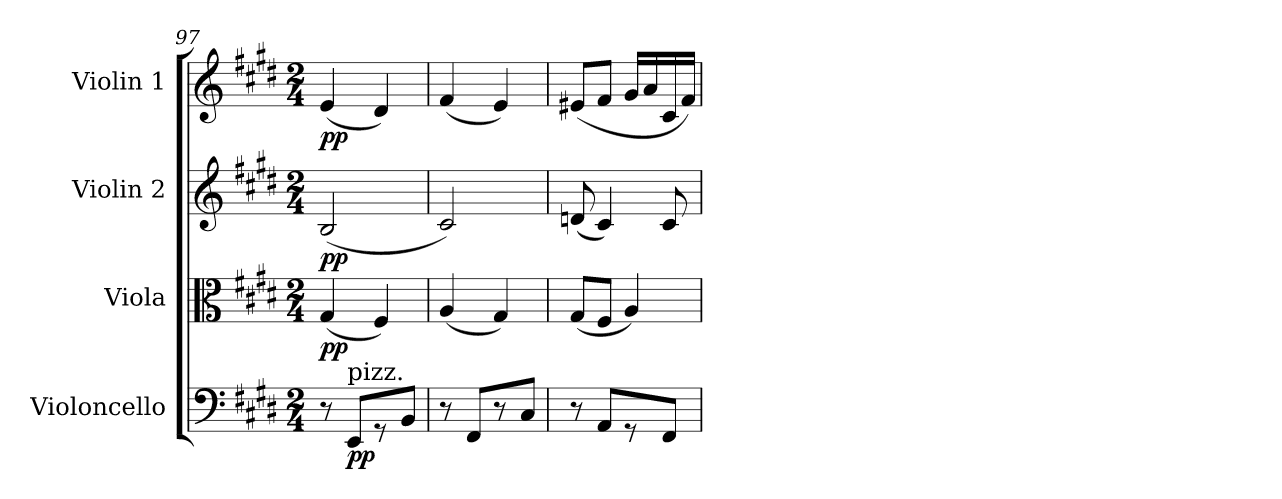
**kern	**dynam	**kern	**dynam	**kern	**dynam	**kern	**dynam
*part4	*part4	*part3	*part3	*part2	*part2	*part1	*part1
*staff4	*staff4	*staff3	*staff3	*staff2	*staff2	*staff1	*staff1
*I"Violoncello	*	*I"Viola	*	*I"Violin 2	*	*I"Violin 1	*
*I'Vc	*	*I'Vla	*	*I'Vln	*	*I'Vln	*
*clefF4	*	*clefC3	*	*clefG2	*	*clefG2	*
*k[f#c#g#d#]	*	*k[f#c#g#d#]	*	*k[f#c#g#d#]	*	*k[f#c#g#d#]	*
*M2/4	*	*M2/4	*	*M2/4	*	*M2/4	*
=97	=97	=97	=97	=97	=97	=97	=97
!	!	!	!LO:DY:b	!	!LO:DY:b	!	!LO:DY:b
8r	.	(4G#/	pp	(2B/	pp	(4e/	pp
!LO:TX:a:t=pizz.	!	!	!	!	!	!	!
!	!LO:DY:b	!	!	!	!	!	!
8EE/L	pp	.	.	.	.	.	.
8r	.	4F#/)	.	.	.	4d#/)	.
8BB/J	.	.	.	.	.	.	.
=98	=98	=98	=98	=98	=98	=98	=98
8r	.	(4A/	.	2c#/)	.	(4f#/	.
8FF#/L	.	.	.	.	.	.	.
8r	.	4G#/)	.	.	.	4e/)	.
8C#/J	.	.	.	.	.	.	.
=99	=99	=99	=99	=99	=99	=99	=99
8r	.	(8G#/L	.	(8dn/	.	(8e#X/L	.
8AA/L	.	8F#/J	.	4c#/)	.	8f#/J	.
8r	.	4A/)	.	.	.	16g#/LL	.
.	.	.	.	.	.	16a/	.
8FF#/J	.	.	.	8c#/	.	16c#/	.
.	.	.	.	.	.	16f#/JJ)	.
=	=	=	=	=	=	=	=
*-	*-	*-	*-	*-	*-	*-	*-
